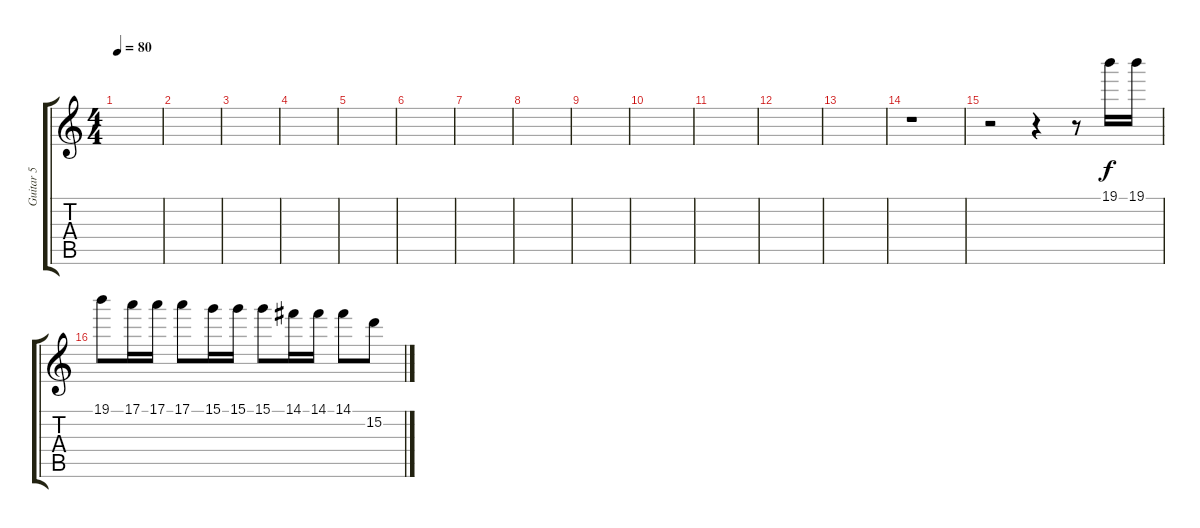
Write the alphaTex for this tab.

\track ("Guitar 5" "Guitar 5") {instrument distortionguitar}
\staff {score tabs}
\tuning (E4 B3 G3 D3 A2 E2) {hide}
\ts (4 4)
\tempo 80
\clef g2
\ks c
|
|
|
|
|
|
|
|
|
|
|
|
|
r.1 |
r.2 r.4 r.8 19.1.16 19.1.16 |
19.1.8 17.1.16 17.1.16 17.1.8 15.1.16 15.1.16 15.1.8 14.1.16 14.1.16 14.1.8 15.2{ss}.8
